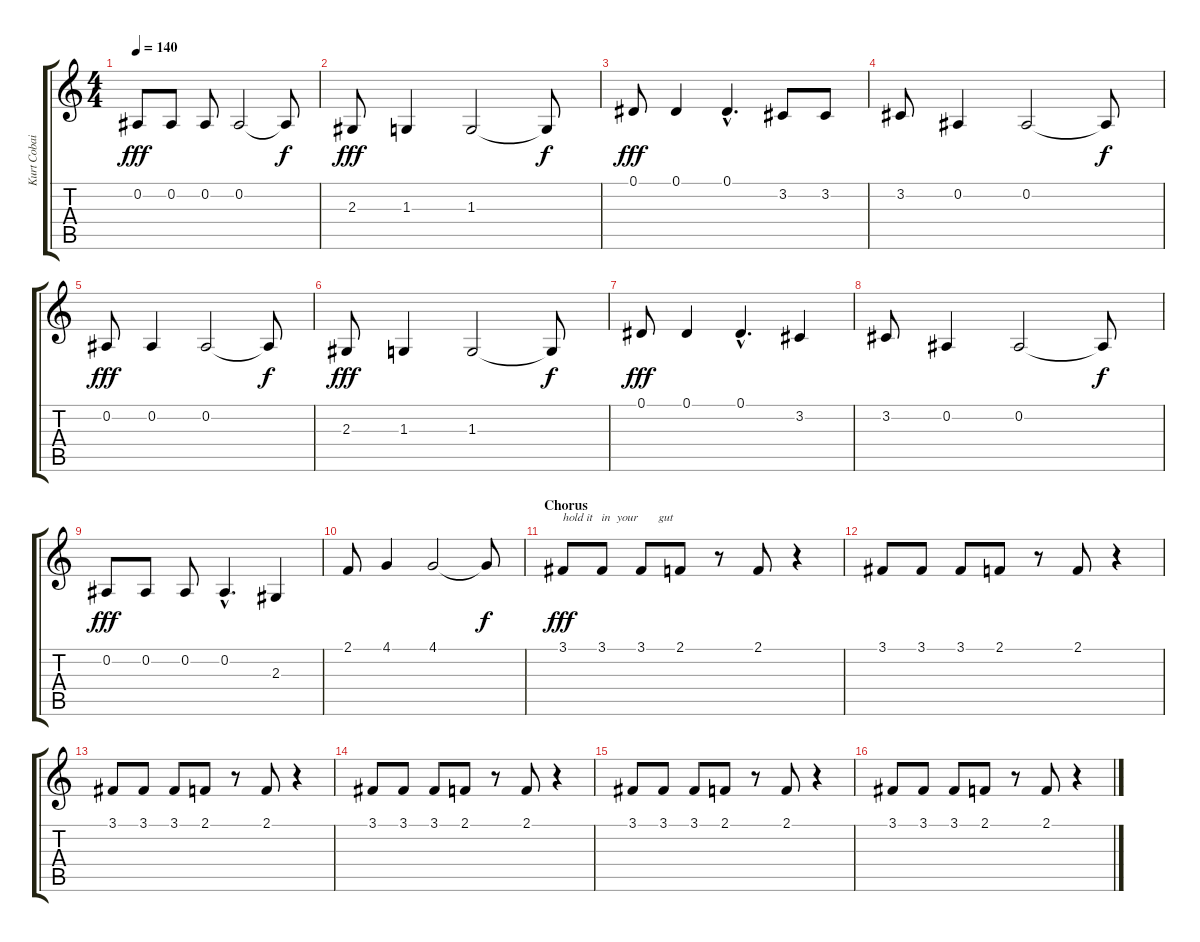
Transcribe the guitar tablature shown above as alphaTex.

\track ("Kurt Cobain - Vocals" "Kurt Cobai") {instrument voiceoohs}
\staff {score tabs}
\tuning (Eb4 Bb3 Gb3 Db3 Ab2 Eb2) {hide}
\ts (4 4)
\tempo 140
\clef g2
\ks c
0.2.8{dy fff} 0.2.8 0.2.8 0.2.2 0.2{t}.8{dy f} |
2.3.8{dy fff} 1.3.4 1.3.2 1.3{t}.8{dy f} |
0.1.8{dy fff} 0.1.4 0.1{hac}.4{d} 3.2.8 3.2.8 |
3.2.8 0.2.4 0.2.2 0.2{t}.8{dy f} |
0.2.8{dy fff} 0.2.4 0.2.2 0.2{t}.8{dy f} |
2.3.8{dy fff} 1.3.4 1.3.2 1.3{t}.8{dy f} |
0.1.8{dy fff} 0.1.4 0.1{hac}.4{d} 3.2.4 |
3.2.8 0.2.4 0.2.2 0.2{t}.8{dy f} |
0.2.8{dy fff} 0.2.8 0.2.8 0.2{hac}.4{d} 2.3.4 |
2.1.8 4.1.4 4.1.2 4.1{t}.8{dy f} |
\section ("" "Chorus")
3.1.8{txt "hold it   in  your       gut" dy fff} 3.1.8 3.1.8 2.1.8 r.8 2.1.8 r.4 |
3.1.8 3.1.8 3.1.8 2.1.8 r.8 2.1.8 r.4 |
3.1.8 3.1.8 3.1.8 2.1.8 r.8 2.1.8 r.4 |
3.1.8 3.1.8 3.1.8 2.1.8 r.8 2.1.8 r.4 |
3.1.8 3.1.8 3.1.8 2.1.8 r.8 2.1.8 r.4 |
3.1.8 3.1.8 3.1.8 2.1.8 r.8 2.1.8 r.4
